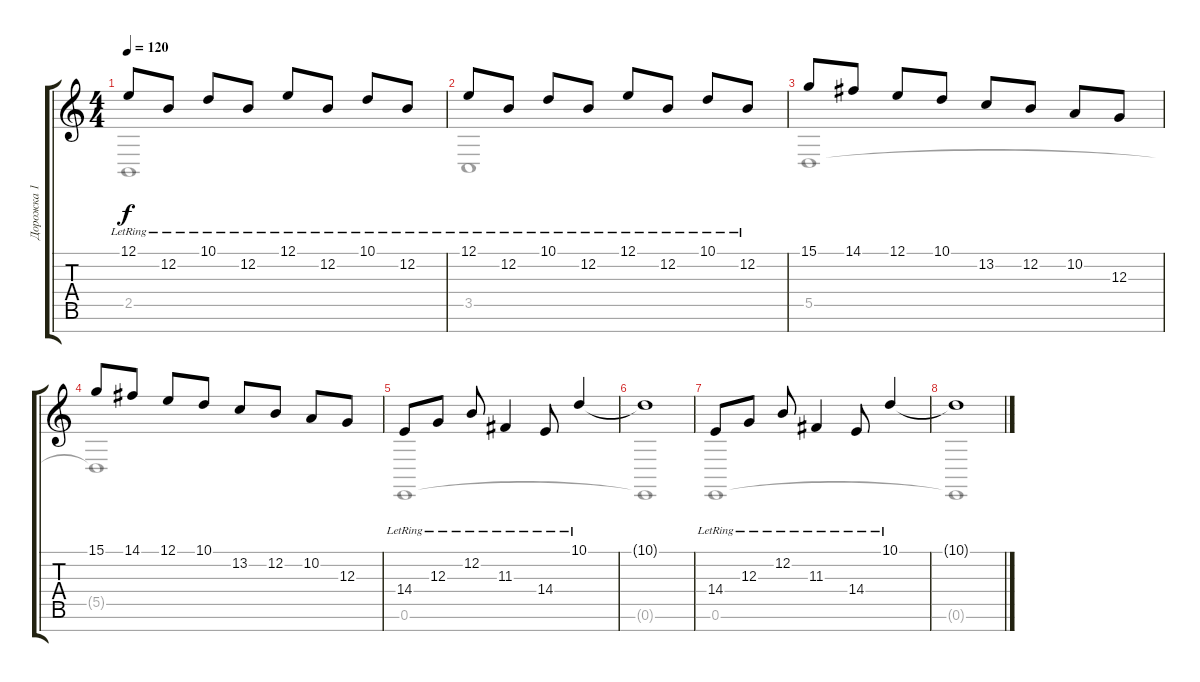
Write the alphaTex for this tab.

\track ("Дорожка 1" "Дорожка 1") {instrument brightacousticpiano}
\staff {score tabs}
\tuning (E4 B3 G3 D3 A2 E2 B1) {hide}
\voice
\ts (4 4)
\tempo 120
\clef g2
\ks c
12.1{lr}.8{dy f} 12.2{lr}.8 10.1{lr}.8 12.2{lr}.8 12.1{lr}.8 12.2{lr}.8 10.1{lr}.8 12.2{lr}.8 |
12.1{lr}.8 12.2{lr}.8 10.1{lr}.8 12.2{lr}.8 12.1{lr}.8 12.2{lr}.8 10.1{lr}.8 12.2{lr}.8 |
15.1.8 14.1.8 12.1.8 10.1.8 13.2.8 12.2.8 10.2.8 12.3.8 |
15.1.8 14.1.8 12.1.8 10.1.8 13.2.8 12.2.8 10.2.8 12.3.8 |
14.4{lr}.8 12.3{lr}.8 12.2{lr}.8 11.3{lr}.4 14.4{lr}.8 10.1{lr}.4 |
10.1{t}.1 |
14.4{lr}.8 12.3{lr}.8 12.2{lr}.8 11.3{lr}.4 14.4{lr}.8 10.1{lr}.4 |
10.1{t}.1
\voice
\clef g2
\ottava regular
\simile none
\ks c
2.5.1{dy f} |
3.5.1 |
5.5.1 |
5.5{t}.1 |
0.6.1 |
0.6{t}.1 |
0.6.1 |
0.6{t}.1
